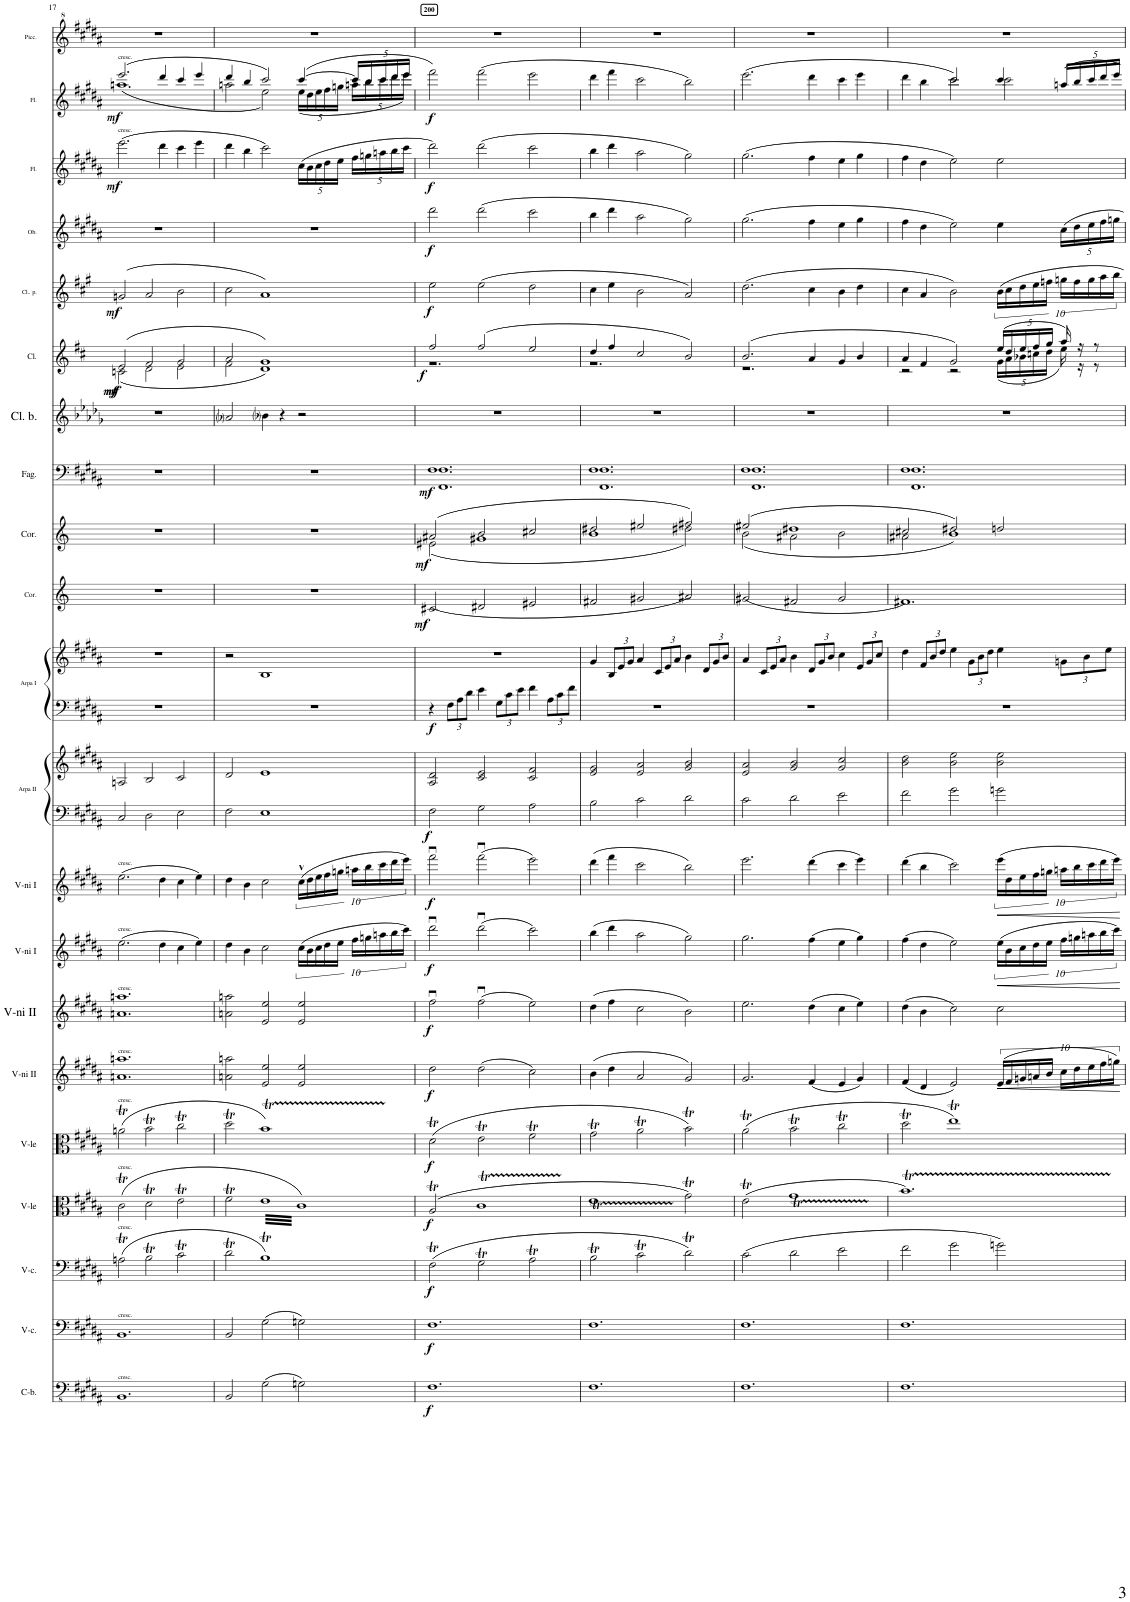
**kern	**dynam	**kern	**dynam	**kern	**dynam	**kern	**dynam	**kern	**dynam	**kern	**dynam	**kern	**dynam	**kern	**dynam	**kern	**dynam	**kern	**kern	**dynam	**kern	**kern	**dynam	**kern	**dynam	**kern	**dynam	**kern	**dynam	**kern	**kern	**dynam	**kern	**dynam	**kern	**dynam	**kern	**dynam	**kern	**dynam
*part20	*part20	*part19	*part19	*part18	*part18	*part17	*part17	*part16	*part16	*part15	*part15	*part14	*part14	*part13	*part13	*part12	*part12	*part11	*part11	*part11	*part10	*part10	*part10	*part9	*part9	*part8	*part8	*part7	*part7	*part6	*part5	*part5	*part4	*part4	*part3	*part3	*part2	*part2	*part1	*part1
*staff22	*staff22	*staff21	*staff21	*staff20	*staff20	*staff19	*staff19	*staff18	*staff18	*staff17	*staff17	*staff16	*staff16	*staff15	*staff15	*staff14	*staff14	*staff13	*staff12	*staff12/13	*staff11	*staff10	*staff10/11	*staff9	*staff9	*staff8	*staff8	*staff7	*staff7	*staff6	*staff5	*staff5	*staff4	*staff4	*staff3	*staff3	*staff2	*staff2	*staff1	*staff1
*I"Contrabassi	*	*I"Violoncello	*	*I"Violoncello	*	*I"Viole	*	*I"Viole	*	*I"Violini II	*	*I"Violini II	*	*I"Violini I	*	*I"Violini I	*	*I"Arpa II	*	*	*I"Arpa I	*	*	*I"Corni	*	*I"Corni	*	*I"3 Fagotti	*	*I"Clarinetto basso	*I"A Clarinet	*	*I"D Clarinet	*	*I"Oboe	*	*I"Flute	*	*I"Flute	*
*I'C-b.	*	*I'V-c.	*	*I'V-c.	*	*I'V-le	*	*I'V-le	*	*I'V-ni II	*	*I'V-ni II	*	*I'V-ni I	*	*I'V-ni I	*	*I'Arpa II	*	*	*I'Arpa I	*	*	*I'Cor.	*	*I'Cor.	*	*I'Fag.	*	*I'Cl. b.	*I'Cl.	*	*	*	*I'Ob.	*	*I'Fl.	*	*I'Fl.	*
!!LO:PB:g=z
*clefFv4	*	*clefF4	*	*clefF4	*	*clefC3	*	*clefC3	*	*clefG2	*	*clefG2	*	*clefG2	*	*clefG2	*	*clefF4	*clefG2	*	*clefF4	*clefG2	*	*clefG2	*	*clefG2	*	*clefF4	*	*clefG2	*clefG2	*	*clefG2	*	*clefG2	*	*clefG2	*	*clefG2	*
*Trd7c12	*	*	*	*	*	*	*	*	*	*	*	*	*	*	*	*	*	*	*	*	*	*	*	*Trd4c7	*	*Trd4c7	*	*	*	*Trd8c14	*Trd2c3	*	*Trd-1c-2	*	*	*	*	*	*	*
*k[f#c#g#d#a#]	*	*k[f#c#g#d#a#]	*	*k[f#c#g#d#a#]	*	*k[f#c#g#d#a#]	*	*k[f#c#g#d#a#]	*	*k[f#c#g#d#a#]	*	*k[f#c#g#d#a#]	*	*k[f#c#g#d#a#]	*	*k[f#c#g#d#a#]	*	*k[f#c#g#d#a#]	*k[f#c#g#d#a#]	*	*k[f#c#g#d#a#]	*k[f#c#g#d#a#]	*	*k[]	*	*k[]	*	*k[f#c#g#d#a#]	*	*k[b-e-a-d-g-]	*k[f#c#]	*	*k[f#c#g#]	*	*k[f#c#g#d#a#]	*	*k[f#c#g#d#a#]	*	*k[f#c#g#d#a#]	*
*M3/2	*	*M3/2	*	*M3/2	*	*M3/2	*	*M3/2	*	*M3/2	*	*M3/2	*	*M3/2	*	*M3/2	*	*M3/2	*M3/2	*	*M3/2	*M3/2	*	*M3/2	*	*M3/2	*	*M3/2	*	*M3/2	*M3/2	*	*M3/2	*	*M3/2	*	*M3/2	*	*M3/2	*
=17	=17	=17	=17	=17	=17	=17	=17	=17	=17	=17	=17	=17	=17	=17	=17	=17	=17	=17	=17	=17	=17	=17	=17	=17	=17	=17	=17	=17	=17	=17	=17	=17	=17	=17	=17	=17	=17	=17	=17	=17
*	*	*	*	*	*	*	*	*	*	*	*	*	*	*	*	*	*	*	*	*	*	*	*	*	*	*	*	*	*	*	*^	*	*	*	*	*	*	*	*^	*
!	!	!	!	!	!	!	!	!	!	!	!	!	!	!	!	!	!	!	!	!	!	!	!	!	!	!	!	!	!	!	!	!	!	!	!	!	!	!	!	!LO:TX:a:t=cresc.	!	!
!	!	!	!	!	!	!	!	!	!	!	!	!	!	!	!	!	!	!	!	!	!	!	!	!	!	!	!	!	!	!	!	!	!	!	!	!	!	!LO:TX:a:t=cresc.	!	!	!	!
!	!	!	!	!	!	!	!	!	!	!	!	!	!	!	!	!LO:TX:a:t=cresc.	!	!	!	!	!	!	!	!	!	!	!	!	!	!	!	!	!	!	!	!	!	!	!	!	!	!
!	!	!	!	!	!	!	!	!	!	!	!	!	!	!LO:TX:a:t=cresc.	!	!	!	!	!	!	!	!	!	!	!	!	!	!	!	!	!	!	!	!	!	!	!	!	!	!	!	!
!	!	!	!	!	!	!	!	!	!	!	!	!LO:TX:a:t=cresc.	!	!	!	!	!	!	!	!	!	!	!	!	!	!	!	!	!	!	!	!	!	!	!	!	!	!	!	!	!	!
!	!	!	!	!	!	!	!	!	!	!LO:TX:a:t=cresc.	!	!	!	!	!	!	!	!	!	!	!	!	!	!	!	!	!	!	!	!	!	!	!	!	!	!	!	!	!	!	!	!
!	!	!	!	!	!	!	!	!LO:TX:a:t=cresc.	!	!	!	!	!	!	!	!	!	!	!	!	!	!	!	!	!	!	!	!	!	!	!	!	!	!	!	!	!	!	!	!	!	!
!	!	!	!	!	!	!LO:TX:a:t=cresc.	!	!	!	!	!	!	!	!	!	!	!	!	!	!	!	!	!	!	!	!	!	!	!	!	!	!	!	!	!	!	!	!	!	!	!	!
!	!	!	!	!LO:TX:a:t=cresc.	!	!	!	!	!	!	!	!	!	!	!	!	!	!	!	!	!	!	!	!	!	!	!	!	!	!	!	!	!	!	!	!	!	!	!	!	!	!
!	!	!LO:TX:a:t=cresc.	!	!	!	!	!	!	!	!	!	!	!	!	!	!	!	!	!	!	!	!	!	!	!	!	!	!	!	!	!	!	!	!	!	!	!	!	!	!	!	!
!LO:TX:a:t=cresc.	!	!	!	!	!	!	!	!	!	!	!	!	!	!	!	!	!	!	!	!	!	!	!	!	!	!	!	!	!	!	!	!	!	!	!	!	!	!	!	!	!	!
!	!	!	!	!	!	!	!	!	!	!	!	!	!	!	!	!	!	!	!	!	!	!	!	!	!	!	!	!	!	!	!	!	!LO:DY:b	!	!	!	!	!	!	!	!	!
!	!	!	!	!	!	!	!	!	!	!	!	!	!	!	!	!	!	!	!	!	!	!	!	!	!	!	!	!	!	!	!	!	!LO:DY:n=1:b	!	!LO:DY:b	!	!	!	!LO:DY:b	!	!	!LO:DY:b
1.BBB	.	1.BB	.	(2AnT\	.	(2c#T\	.	(2anT\	.	1.an 1.aan	.	1.an 1.aan	.	(2.ee\	.	(2.ee\	.	2C#/	2An/	.	1.r	1.r	.	1.r	.	1.r	.	1.r	.	1.r	(2e/	(2cn\	mf mf	(2gn/	mf	1.r	.	(2.eee\	mf	(2.eee/	(1.aan	mf
.	.	.	.	2BT\	.	2d#t\	.	2bT\	.	.	.	.	.	.	.	.	.	2D#\	2B/	.	.	.	.	.	.	.	.	.	.	.	2f#/	2d\	.	2a/	.	.	.	.	.	.	.	.
.	.	.	.	.	.	.	.	.	.	.	.	.	.	4dd#\	.	4dd#\	.	.	.	.	.	.	.	.	.	.	.	.	.	.	.	.	.	.	.	.	.	4ddd#\	.	4ddd#/	.	.
.	.	.	.	2c#T\	.	2eT\	.	2cc#T\	.	.	.	.	.	4cc#\	.	4cc#\	.	2E\	2c#/	.	.	.	.	.	.	.	.	.	.	.	2g/	2e\	.	2b\	.	.	.	4ccc#\	.	4ccc#/	.	.
.	.	.	.	.	.	.	.	.	.	.	.	.	.	4ee\)	.	4ee\)	.	.	.	.	.	.	.	.	.	.	.	.	.	.	.	.	.	.	.	.	.	4eee\	.	4eee/	.	.
=18	=18	=18	=18	=18	=18	=18	=18	=18	=18	=18	=18	=18	=18	=18	=18	=18	=18	=18	=18	=18	=18	=18	=18	=18	=18	=18	=18	=18	=18	=18	=18	=18	=18	=18	=18	=18	=18	=18	=18	=18	=18	=18
2BBB/	.	2BB/	.	2d#t\	.	2f#T\	.	2dd#t\	.	2an\ 2aan\	.	2an\ 2aan\	.	4dd#\	.	4dd#\	.	2F#\	2d#/	.	1.r	2r	.	1.r	.	1.r	.	1.r	.	2a-i/	2a/	2f#\	.	2cc#\	.	1.r	.	4ddd#\	.	4ddd#/	2aan\	.
.	.	.	.	.	.	.	.	.	.	.	.	.	.	4b\	.	4b\	.	.	.	.	.	.	.	.	.	.	.	.	.	.	.	.	.	.	.	.	.	4bb\	.	4bb/	.	.
*	*	*	*	*	*	*tremolo	*	*	*	*	*	*	*	*	*	*	*	*	*	*	*	*	*	*	*	*	*	*	*	*	*	*	*	*	*	*	*	*	*	*	*	*
(2GG#\	.	(2G#\	.	1BT)	.	64eLLLL	.	1bT)	.	2e/ 2ee/	.	2e/ 2ee/	.	2cc#\	.	2cc#\	.	1E	1e	.	.	1B	.	.	.	.	.	.	.	4b-i\	1g)	1d)	.	1a)	.	.	.	2ccc#\)	.	2ccc#/)	2ee\)	.
.	.	.	.	.	.	64c#)	.	.	.	.	.	.	.	.	.	.	.	.	.	.	.	.	.	.	.	.	.	.	.	.	.	.	.	.	.	.	.	.	.	.	.	.
.	.	.	.	.	.	64e	.	.	.	.	.	.	.	.	.	.	.	.	.	.	.	.	.	.	.	.	.	.	.	.	.	.	.	.	.	.	.	.	.	.	.	.
.	.	.	.	.	.	64c#)	.	.	.	.	.	.	.	.	.	.	.	.	.	.	.	.	.	.	.	.	.	.	.	.	.	.	.	.	.	.	.	.	.	.	.	.
.	.	.	.	.	.	64e	.	.	.	.	.	.	.	.	.	.	.	.	.	.	.	.	.	.	.	.	.	.	.	.	.	.	.	.	.	.	.	.	.	.	.	.
.	.	.	.	.	.	64c#)	.	.	.	.	.	.	.	.	.	.	.	.	.	.	.	.	.	.	.	.	.	.	.	.	.	.	.	.	.	.	.	.	.	.	.	.
.	.	.	.	.	.	64e	.	.	.	.	.	.	.	.	.	.	.	.	.	.	.	.	.	.	.	.	.	.	.	.	.	.	.	.	.	.	.	.	.	.	.	.
.	.	.	.	.	.	64c#)	.	.	.	.	.	.	.	.	.	.	.	.	.	.	.	.	.	.	.	.	.	.	.	.	.	.	.	.	.	.	.	.	.	.	.	.
.	.	.	.	.	.	64e	.	.	.	.	.	.	.	.	.	.	.	.	.	.	.	.	.	.	.	.	.	.	.	.	.	.	.	.	.	.	.	.	.	.	.	.
.	.	.	.	.	.	64c#)	.	.	.	.	.	.	.	.	.	.	.	.	.	.	.	.	.	.	.	.	.	.	.	.	.	.	.	.	.	.	.	.	.	.	.	.
.	.	.	.	.	.	64e	.	.	.	.	.	.	.	.	.	.	.	.	.	.	.	.	.	.	.	.	.	.	.	.	.	.	.	.	.	.	.	.	.	.	.	.
.	.	.	.	.	.	64c#)	.	.	.	.	.	.	.	.	.	.	.	.	.	.	.	.	.	.	.	.	.	.	.	.	.	.	.	.	.	.	.	.	.	.	.	.
.	.	.	.	.	.	64e	.	.	.	.	.	.	.	.	.	.	.	.	.	.	.	.	.	.	.	.	.	.	.	.	.	.	.	.	.	.	.	.	.	.	.	.
.	.	.	.	.	.	64c#)	.	.	.	.	.	.	.	.	.	.	.	.	.	.	.	.	.	.	.	.	.	.	.	.	.	.	.	.	.	.	.	.	.	.	.	.
.	.	.	.	.	.	64e	.	.	.	.	.	.	.	.	.	.	.	.	.	.	.	.	.	.	.	.	.	.	.	.	.	.	.	.	.	.	.	.	.	.	.	.
.	.	.	.	.	.	64c#)	.	.	.	.	.	.	.	.	.	.	.	.	.	.	.	.	.	.	.	.	.	.	.	.	.	.	.	.	.	.	.	.	.	.	.	.
.	.	.	.	.	.	64e	.	.	.	.	.	.	.	.	.	.	.	.	.	.	.	.	.	.	.	.	.	.	.	4r	.	.	.	.	.	.	.	.	.	.	.	.
.	.	.	.	.	.	64c#)	.	.	.	.	.	.	.	.	.	.	.	.	.	.	.	.	.	.	.	.	.	.	.	.	.	.	.	.	.	.	.	.	.	.	.	.
.	.	.	.	.	.	64e	.	.	.	.	.	.	.	.	.	.	.	.	.	.	.	.	.	.	.	.	.	.	.	.	.	.	.	.	.	.	.	.	.	.	.	.
.	.	.	.	.	.	64c#)	.	.	.	.	.	.	.	.	.	.	.	.	.	.	.	.	.	.	.	.	.	.	.	.	.	.	.	.	.	.	.	.	.	.	.	.
.	.	.	.	.	.	64e	.	.	.	.	.	.	.	.	.	.	.	.	.	.	.	.	.	.	.	.	.	.	.	.	.	.	.	.	.	.	.	.	.	.	.	.
.	.	.	.	.	.	64c#)	.	.	.	.	.	.	.	.	.	.	.	.	.	.	.	.	.	.	.	.	.	.	.	.	.	.	.	.	.	.	.	.	.	.	.	.
.	.	.	.	.	.	64e	.	.	.	.	.	.	.	.	.	.	.	.	.	.	.	.	.	.	.	.	.	.	.	.	.	.	.	.	.	.	.	.	.	.	.	.
.	.	.	.	.	.	64c#)	.	.	.	.	.	.	.	.	.	.	.	.	.	.	.	.	.	.	.	.	.	.	.	.	.	.	.	.	.	.	.	.	.	.	.	.
.	.	.	.	.	.	64e	.	.	.	.	.	.	.	.	.	.	.	.	.	.	.	.	.	.	.	.	.	.	.	.	.	.	.	.	.	.	.	.	.	.	.	.
.	.	.	.	.	.	64c#)	.	.	.	.	.	.	.	.	.	.	.	.	.	.	.	.	.	.	.	.	.	.	.	.	.	.	.	.	.	.	.	.	.	.	.	.
.	.	.	.	.	.	64e	.	.	.	.	.	.	.	.	.	.	.	.	.	.	.	.	.	.	.	.	.	.	.	.	.	.	.	.	.	.	.	.	.	.	.	.
.	.	.	.	.	.	64c#)	.	.	.	.	.	.	.	.	.	.	.	.	.	.	.	.	.	.	.	.	.	.	.	.	.	.	.	.	.	.	.	.	.	.	.	.
.	.	.	.	.	.	64e	.	.	.	.	.	.	.	.	.	.	.	.	.	.	.	.	.	.	.	.	.	.	.	.	.	.	.	.	.	.	.	.	.	.	.	.
.	.	.	.	.	.	64c#)	.	.	.	.	.	.	.	.	.	.	.	.	.	.	.	.	.	.	.	.	.	.	.	.	.	.	.	.	.	.	.	.	.	.	.	.
.	.	.	.	.	.	64e	.	.	.	.	.	.	.	.	.	.	.	.	.	.	.	.	.	.	.	.	.	.	.	.	.	.	.	.	.	.	.	.	.	.	.	.
.	.	.	.	.	.	64c#)	.	.	.	.	.	.	.	.	.	.	.	.	.	.	.	.	.	.	.	.	.	.	.	.	.	.	.	.	.	.	.	.	.	.	.	.
*	*	*	*	*	*	*	*	*	*	*	*	*	*	*	*	*	*	*	*	*	*	*	*	*	*	*	*	*	*	*	*	*	*	*	*	*	*	*Xbrackettup	*	*	*Xbrackettup	*
2GGn\)	.	2Gn\)	.	.	.	64e	.	.	.	2e/ 2ee/	.	2e/ 2ee/	.	(20cc#\LL	.	(20cc#^^\LL	.	.	.	.	.	.	.	.	.	.	.	.	.	2r	.	.	.	.	.	.	.	(20cc#\LL	.	([4ccc#/	(20ee\LL	.
.	.	.	.	.	.	64c#)	.	.	.	.	.	.	.	.	.	.	.	.	.	.	.	.	.	.	.	.	.	.	.	.	.	.	.	.	.	.	.	.	.	.	.	.
.	.	.	.	.	.	64e	.	.	.	.	.	.	.	.	.	.	.	.	.	.	.	.	.	.	.	.	.	.	.	.	.	.	.	.	.	.	.	.	.	.	.	.
.	.	.	.	.	.	64c#)	.	.	.	.	.	.	.	.	.	.	.	.	.	.	.	.	.	.	.	.	.	.	.	.	.	.	.	.	.	.	.	.	.	.	.	.
.	.	.	.	.	.	.	.	.	.	.	.	.	.	20b\	.	20dd#\	.	.	.	.	.	.	.	.	.	.	.	.	.	.	.	.	.	.	.	.	.	20b\	.	.	20dd#\	.
.	.	.	.	.	.	64e	.	.	.	.	.	.	.	.	.	.	.	.	.	.	.	.	.	.	.	.	.	.	.	.	.	.	.	.	.	.	.	.	.	.	.	.
.	.	.	.	.	.	64c#)	.	.	.	.	.	.	.	.	.	.	.	.	.	.	.	.	.	.	.	.	.	.	.	.	.	.	.	.	.	.	.	.	.	.	.	.
.	.	.	.	.	.	64e	.	.	.	.	.	.	.	.	.	.	.	.	.	.	.	.	.	.	.	.	.	.	.	.	.	.	.	.	.	.	.	.	.	.	.	.
.	.	.	.	.	.	.	.	.	.	.	.	.	.	20cc#\	.	20ee\	.	.	.	.	.	.	.	.	.	.	.	.	.	.	.	.	.	.	.	.	.	20cc#\	.	.	20ee\	.
.	.	.	.	.	.	64c#)	.	.	.	.	.	.	.	.	.	.	.	.	.	.	.	.	.	.	.	.	.	.	.	.	.	.	.	.	.	.	.	.	.	.	.	.
.	.	.	.	.	.	64e	.	.	.	.	.	.	.	.	.	.	.	.	.	.	.	.	.	.	.	.	.	.	.	.	.	.	.	.	.	.	.	.	.	.	.	.
.	.	.	.	.	.	64c#)	.	.	.	.	.	.	.	.	.	.	.	.	.	.	.	.	.	.	.	.	.	.	.	.	.	.	.	.	.	.	.	.	.	.	.	.
.	.	.	.	.	.	.	.	.	.	.	.	.	.	20dd#\	.	20ff#\	.	.	.	.	.	.	.	.	.	.	.	.	.	.	.	.	.	.	.	.	.	20dd#\	.	.	20ff#\	.
.	.	.	.	.	.	64e	.	.	.	.	.	.	.	.	.	.	.	.	.	.	.	.	.	.	.	.	.	.	.	.	.	.	.	.	.	.	.	.	.	.	.	.
.	.	.	.	.	.	64c#)	.	.	.	.	.	.	.	.	.	.	.	.	.	.	.	.	.	.	.	.	.	.	.	.	.	.	.	.	.	.	.	.	.	.	.	.
.	.	.	.	.	.	64e	.	.	.	.	.	.	.	.	.	.	.	.	.	.	.	.	.	.	.	.	.	.	.	.	.	.	.	.	.	.	.	.	.	.	.	.
.	.	.	.	.	.	.	.	.	.	.	.	.	.	20ee\JJ	.	20ggn\JJ	.	.	.	.	.	.	.	.	.	.	.	.	.	.	.	.	.	.	.	.	.	20ee\JJ	.	.	20ggn\JJ	.
.	.	.	.	.	.	64c#)	.	.	.	.	.	.	.	.	.	.	.	.	.	.	.	.	.	.	.	.	.	.	.	.	.	.	.	.	.	.	.	.	.	.	.	.
.	.	.	.	.	.	64e	.	.	.	.	.	.	.	.	.	.	.	.	.	.	.	.	.	.	.	.	.	.	.	.	.	.	.	.	.	.	.	.	.	.	.	.
.	.	.	.	.	.	64c#)	.	.	.	.	.	.	.	.	.	.	.	.	.	.	.	.	.	.	.	.	.	.	.	.	.	.	.	.	.	.	.	.	.	.	.	.
.	.	.	.	.	.	64e	.	.	.	.	.	.	.	20ff#\LL	.	20aan\LL	.	.	.	.	.	.	.	.	.	.	.	.	.	.	.	.	.	.	.	.	.	20ff#\LL	.	20ccc#/LL]	20aan\LL	.
.	.	.	.	.	.	64c#)	.	.	.	.	.	.	.	.	.	.	.	.	.	.	.	.	.	.	.	.	.	.	.	.	.	.	.	.	.	.	.	.	.	.	.	.
.	.	.	.	.	.	64e	.	.	.	.	.	.	.	.	.	.	.	.	.	.	.	.	.	.	.	.	.	.	.	.	.	.	.	.	.	.	.	.	.	.	.	.
.	.	.	.	.	.	64c#)	.	.	.	.	.	.	.	.	.	.	.	.	.	.	.	.	.	.	.	.	.	.	.	.	.	.	.	.	.	.	.	.	.	.	.	.
.	.	.	.	.	.	.	.	.	.	.	.	.	.	20ggn\	.	20bb\	.	.	.	.	.	.	.	.	.	.	.	.	.	.	.	.	.	.	.	.	.	20ggn\	.	20bb/	20bb\	.
.	.	.	.	.	.	64e	.	.	.	.	.	.	.	.	.	.	.	.	.	.	.	.	.	.	.	.	.	.	.	.	.	.	.	.	.	.	.	.	.	.	.	.
.	.	.	.	.	.	64c#)	.	.	.	.	.	.	.	.	.	.	.	.	.	.	.	.	.	.	.	.	.	.	.	.	.	.	.	.	.	.	.	.	.	.	.	.
.	.	.	.	.	.	64e	.	.	.	.	.	.	.	.	.	.	.	.	.	.	.	.	.	.	.	.	.	.	.	.	.	.	.	.	.	.	.	.	.	.	.	.
.	.	.	.	.	.	.	.	.	.	.	.	.	.	20aan\	.	20ccc#\	.	.	.	.	.	.	.	.	.	.	.	.	.	.	.	.	.	.	.	.	.	20aan\	.	20ccc#/	20ccc#\	.
.	.	.	.	.	.	64c#)	.	.	.	.	.	.	.	.	.	.	.	.	.	.	.	.	.	.	.	.	.	.	.	.	.	.	.	.	.	.	.	.	.	.	.	.
.	.	.	.	.	.	64e	.	.	.	.	.	.	.	.	.	.	.	.	.	.	.	.	.	.	.	.	.	.	.	.	.	.	.	.	.	.	.	.	.	.	.	.
.	.	.	.	.	.	64c#)	.	.	.	.	.	.	.	.	.	.	.	.	.	.	.	.	.	.	.	.	.	.	.	.	.	.	.	.	.	.	.	.	.	.	.	.
.	.	.	.	.	.	.	.	.	.	.	.	.	.	20bb\	.	20ddd#\	.	.	.	.	.	.	.	.	.	.	.	.	.	.	.	.	.	.	.	.	.	20bb\	.	20ddd#/	20ddd#\	.
.	.	.	.	.	.	64e	.	.	.	.	.	.	.	.	.	.	.	.	.	.	.	.	.	.	.	.	.	.	.	.	.	.	.	.	.	.	.	.	.	.	.	.
.	.	.	.	.	.	64c#)	.	.	.	.	.	.	.	.	.	.	.	.	.	.	.	.	.	.	.	.	.	.	.	.	.	.	.	.	.	.	.	.	.	.	.	.
.	.	.	.	.	.	64e	.	.	.	.	.	.	.	.	.	.	.	.	.	.	.	.	.	.	.	.	.	.	.	.	.	.	.	.	.	.	.	.	.	.	.	.
.	.	.	.	.	.	.	.	.	.	.	.	.	.	20ccc#\JJ)	.	20eee\JJ)	.	.	.	.	.	.	.	.	.	.	.	.	.	.	.	.	.	.	.	.	.	20ccc#\JJ	.	20eee/JJ	20eee\JJ)	.
.	.	.	.	.	.	64c#)	.	.	.	.	.	.	.	.	.	.	.	.	.	.	.	.	.	.	.	.	.	.	.	.	.	.	.	.	.	.	.	.	.	.	.	.
.	.	.	.	.	.	64e	.	.	.	.	.	.	.	.	.	.	.	.	.	.	.	.	.	.	.	.	.	.	.	.	.	.	.	.	.	.	.	.	.	.	.	.
.	.	.	.	.	.	64c#)JJJJ	.	.	.	.	.	.	.	.	.	.	.	.	.	.	.	.	.	.	.	.	.	.	.	.	.	.	.	.	.	.	.	.	.	.	.	.
*	*	*	*	*	*	*Xtremolo	*	*	*	*	*	*	*	*	*	*	*	*	*	*	*	*	*	*	*	*	*	*	*	*	*	*	*	*	*	*	*	*	*	*	*	*
=19	=19	=19	=19	=19	=19	=19	=19	=19	=19	=19	=19	=19	=19	=19	=19	=19	=19	=19	=19	=19	=19	=19	=19	=19	=19	=19	=19	=19	=19	=19	=19	=19	=19	=19	=19	=19	=19	=19	=19	=19	=19	=19
*	*	*	*	*	*	*	*	*	*	*	*	*	*	*	*	*	*	*	*	*	*	*	*	*	*	*^	*	*^	*	*	*	*	*	*	*	*	*	*	*	*	*	*
!	!LO:DY:b	!	!LO:DY:b	!	!LO:DY:b	!	!LO:DY:b	!	!LO:DY:b	!	!LO:DY:b	!	!LO:DY:b	!	!LO:DY:b	!	!LO:DY:b	!	!	!LO:DY:b=2	!	!	!LO:DY:b=2	!	!LO:DY:b	!	!	!LO:DY:b	!	!	!LO:DY:b	!	!	!	!LO:DY:b	!	!LO:DY:b	!	!LO:DY:b	!	!LO:DY:b	!	!	!LO:DY:b
*	*	*	*	*	*	*	*	*	*	*	*	*	*	*	*	*	*	*	*	*	*	*	*	*	*	*	*	*	*	*	*	*	*	*	*	*	*	*	*	*	*	*v	*v	*
1.FF#	f	1.F#	f	(2F#T\	f	(2A#t/	f	(2d#t\	f	2dd#\	f	2ff#u\	f	2ddd#u\	f	2fff#u\	f	2F#\	2A#/ 2d#/	f	4r	1.r	f	(2c#X/	mf	(2a#X/	(2e#X\	mf	1.FF# 1.F#	1.F#	mf	1.r	2ff#/	1.r	f	2ee\	f	2ddd#\	f	2ddd#\)	f	2fff#\)	f
.	.	.	.	.	.	.	.	.	.	.	.	.	.	.	.	.	.	.	.	.	.	.	.	.	.	.	.	.	.	.	.	.	.	.	.	.	.	.	.	.	.	.	.
.	.	.	.	.	.	.	.	.	.	.	.	.	.	.	.	.	.	.	.	.	.	.	.	.	.	.	.	.	.	.	.	.	.	.	.	.	.	.	.	.	.	.	.
.	.	.	.	.	.	.	.	.	.	.	.	.	.	.	.	.	.	.	.	.	.	.	.	.	.	.	.	.	.	.	.	.	.	.	.	.	.	.	.	.	.	.	.
.	.	.	.	.	.	.	.	.	.	.	.	.	.	.	.	.	.	.	.	.	.	.	.	.	.	.	.	.	.	.	.	.	.	.	.	.	.	.	.	.	.	.	.
.	.	.	.	.	.	.	.	.	.	.	.	.	.	.	.	.	.	.	.	.	.	.	.	.	.	.	.	.	.	.	.	.	.	.	.	.	.	.	.	.	.	.	.
.	.	.	.	.	.	.	.	.	.	.	.	.	.	.	.	.	.	.	.	.	.	.	.	.	.	.	.	.	.	.	.	.	.	.	.	.	.	.	.	.	.	.	.
.	.	.	.	.	.	.	.	.	.	.	.	.	.	.	.	.	.	.	.	.	.	.	.	.	.	.	.	.	.	.	.	.	.	.	.	.	.	.	.	.	.	.	.
.	.	.	.	.	.	.	.	.	.	.	.	.	.	.	.	.	.	.	.	.	.	.	.	.	.	.	.	.	.	.	.	.	.	.	.	.	.	.	.	.	.	.	.
.	.	.	.	.	.	.	.	.	.	.	.	.	.	.	.	.	.	.	.	.	.	.	.	.	.	.	.	.	.	.	.	.	.	.	.	.	.	.	.	.	.	.	.
.	.	.	.	.	.	.	.	.	.	.	.	.	.	.	.	.	.	.	.	.	.	.	.	.	.	.	.	.	.	.	.	.	.	.	.	.	.	.	.	.	.	.	.
.	.	.	.	.	.	.	.	.	.	.	.	.	.	.	.	.	.	.	.	.	.	.	.	.	.	.	.	.	.	.	.	.	.	.	.	.	.	.	.	.	.	.	.
.	.	.	.	.	.	.	.	.	.	.	.	.	.	.	.	.	.	.	.	.	.	.	.	.	.	.	.	.	.	.	.	.	.	.	.	.	.	.	.	.	.	.	.
.	.	.	.	.	.	.	.	.	.	.	.	.	.	.	.	.	.	.	.	.	.	.	.	.	.	.	.	.	.	.	.	.	.	.	.	.	.	.	.	.	.	.	.
.	.	.	.	.	.	.	.	.	.	.	.	.	.	.	.	.	.	.	.	.	.	.	.	.	.	.	.	.	.	.	.	.	.	.	.	.	.	.	.	.	.	.	.
.	.	.	.	.	.	.	.	.	.	.	.	.	.	.	.	.	.	.	.	.	.	.	.	.	.	.	.	.	.	.	.	.	.	.	.	.	.	.	.	.	.	.	.
*	*	*	*	*	*	*	*	*	*	*	*	*	*	*	*	*	*	*	*	*	*Xbrackettup	*	*	*	*	*	*	*	*	*	*	*	*	*	*	*	*	*	*	*	*	*	*
.	.	.	.	.	.	.	.	.	.	.	.	.	.	.	.	.	.	.	.	.	12F#\L	.	.	.	.	.	.	.	.	.	.	.	.	.	.	.	.	.	.	.	.	.	.
.	.	.	.	.	.	.	.	.	.	.	.	.	.	.	.	.	.	.	.	.	.	.	.	.	.	.	.	.	.	.	.	.	.	.	.	.	.	.	.	.	.	.	.
.	.	.	.	.	.	.	.	.	.	.	.	.	.	.	.	.	.	.	.	.	.	.	.	.	.	.	.	.	.	.	.	.	.	.	.	.	.	.	.	.	.	.	.
.	.	.	.	.	.	.	.	.	.	.	.	.	.	.	.	.	.	.	.	.	.	.	.	.	.	.	.	.	.	.	.	.	.	.	.	.	.	.	.	.	.	.	.
.	.	.	.	.	.	.	.	.	.	.	.	.	.	.	.	.	.	.	.	.	.	.	.	.	.	.	.	.	.	.	.	.	.	.	.	.	.	.	.	.	.	.	.
.	.	.	.	.	.	.	.	.	.	.	.	.	.	.	.	.	.	.	.	.	.	.	.	.	.	.	.	.	.	.	.	.	.	.	.	.	.	.	.	.	.	.	.
.	.	.	.	.	.	.	.	.	.	.	.	.	.	.	.	.	.	.	.	.	12A#\	.	.	.	.	.	.	.	.	.	.	.	.	.	.	.	.	.	.	.	.	.	.
.	.	.	.	.	.	.	.	.	.	.	.	.	.	.	.	.	.	.	.	.	.	.	.	.	.	.	.	.	.	.	.	.	.	.	.	.	.	.	.	.	.	.	.
.	.	.	.	.	.	.	.	.	.	.	.	.	.	.	.	.	.	.	.	.	.	.	.	.	.	.	.	.	.	.	.	.	.	.	.	.	.	.	.	.	.	.	.
.	.	.	.	.	.	.	.	.	.	.	.	.	.	.	.	.	.	.	.	.	.	.	.	.	.	.	.	.	.	.	.	.	.	.	.	.	.	.	.	.	.	.	.
.	.	.	.	.	.	.	.	.	.	.	.	.	.	.	.	.	.	.	.	.	.	.	.	.	.	.	.	.	.	.	.	.	.	.	.	.	.	.	.	.	.	.	.
.	.	.	.	.	.	.	.	.	.	.	.	.	.	.	.	.	.	.	.	.	.	.	.	.	.	.	.	.	.	.	.	.	.	.	.	.	.	.	.	.	.	.	.
.	.	.	.	.	.	.	.	.	.	.	.	.	.	.	.	.	.	.	.	.	12d#\J	.	.	.	.	.	.	.	.	.	.	.	.	.	.	.	.	.	.	.	.	.	.
.	.	.	.	.	.	.	.	.	.	.	.	.	.	.	.	.	.	.	.	.	.	.	.	.	.	.	.	.	.	.	.	.	.	.	.	.	.	.	.	.	.	.	.
.	.	.	.	.	.	.	.	.	.	.	.	.	.	.	.	.	.	.	.	.	.	.	.	.	.	.	.	.	.	.	.	.	.	.	.	.	.	.	.	.	.	.	.
.	.	.	.	.	.	.	.	.	.	.	.	.	.	.	.	.	.	.	.	.	.	.	.	.	.	.	.	.	.	.	.	.	.	.	.	.	.	.	.	.	.	.	.
.	.	.	.	.	.	.	.	.	.	.	.	.	.	.	.	.	.	.	.	.	.	.	.	.	.	.	.	.	.	.	.	.	.	.	.	.	.	.	.	.	.	.	.
.	.	.	.	.	.	.	.	.	.	.	.	.	.	.	.	.	.	.	.	.	.	.	.	.	.	.	.	.	.	.	.	.	.	.	.	.	.	.	.	.	.	.	.
.	.	.	.	2G#T\	.	1c#T	.	2eT\	.	(2dd#\	.	(2ff#u\	.	(2ddd#u\	.	(2fff#u\	.	2G#\	2c#/ 2e/	.	4e\	.	.	2d#X/	.	2b/	1g#X	.	.	.	.	.	(2ff#/	.	.	(2ee\	.	(2ddd#\	.	(2ddd#\	.	(2fff#\	.
.	.	.	.	.	.	.	.	.	.	.	.	.	.	.	.	.	.	.	.	.	12G#\L	.	.	.	.	.	.	.	.	.	.	.	.	.	.	.	.	.	.	.	.	.	.
.	.	.	.	.	.	.	.	.	.	.	.	.	.	.	.	.	.	.	.	.	12c#\	.	.	.	.	.	.	.	.	.	.	.	.	.	.	.	.	.	.	.	.	.	.
.	.	.	.	.	.	.	.	.	.	.	.	.	.	.	.	.	.	.	.	.	12e\J	.	.	.	.	.	.	.	.	.	.	.	.	.	.	.	.	.	.	.	.	.	.
.	.	.	.	2A#t\	.	.	.	2f#T\	.	2cc#\)	.	2ee\)	.	2ccc#\)	.	2eee\)	.	2A#\	2c#/ 2f#/	.	4f#\	.	.	2e#X/	.	2cc#X/	.	.	.	.	.	.	2ee/	.	.	2dd\	.	2ccc#\	.	2ccc#\	.	2eee\	.
.	.	.	.	.	.	.	.	.	.	.	.	.	.	.	.	.	.	.	.	.	12A#\L	.	.	.	.	.	.	.	.	.	.	.	.	.	.	.	.	.	.	.	.	.	.
.	.	.	.	.	.	.	.	.	.	.	.	.	.	.	.	.	.	.	.	.	12c#\	.	.	.	.	.	.	.	.	.	.	.	.	.	.	.	.	.	.	.	.	.	.
.	.	.	.	.	.	.	.	.	.	.	.	.	.	.	.	.	.	.	.	.	12f#\J	.	.	.	.	.	.	.	.	.	.	.	.	.	.	.	.	.	.	.	.	.	.
=20	=20	=20	=20	=20	=20	=20	=20	=20	=20	=20	=20	=20	=20	=20	=20	=20	=20	=20	=20	=20	=20	=20	=20	=20	=20	=20	=20	=20	=20	=20	=20	=20	=20	=20	=20	=20	=20	=20	=20	=20	=20	=20	=20
1.FF#	.	1.F#	.	2BT\	.	1eT	.	2g#T\	.	(4b\	.	(4dd#\	.	(4bb\	.	(4ddd#\	.	2B\	2e/ 2g#/	.	1.r	4g#/	.	2f#X/	.	2dd#X/	1b	.	1.FF# 1.F#	1.F#	.	1.r	4dd/	1.r	.	4cc#\	.	4bb\	.	4bb\	.	4ddd#\	.
*	*	*	*	*	*	*	*	*	*	*	*	*	*	*	*	*	*	*	*	*	*	*Xbrackettup	*	*	*	*	*	*	*	*	*	*	*	*	*	*	*	*	*	*	*	*	*
.	.	.	.	.	.	.	.	.	.	4dd#\	.	4ff#\	.	4ddd#\	.	4fff#\	.	.	.	.	.	12B/L	.	.	.	.	.	.	.	.	.	.	4ff#/	.	.	4ee\	.	4ddd#\	.	4ddd#\	.	4fff#\	.
.	.	.	.	.	.	.	.	.	.	.	.	.	.	.	.	.	.	.	.	.	.	12e/	.	.	.	.	.	.	.	.	.	.	.	.	.	.	.	.	.	.	.	.	.
.	.	.	.	.	.	.	.	.	.	.	.	.	.	.	.	.	.	.	.	.	.	12g#/J	.	.	.	.	.	.	.	.	.	.	.	.	.	.	.	.	.	.	.	.	.
.	.	.	.	2c#T\	.	.	.	2a#t\	.	2a#/	.	2cc#\	.	2aa#\	.	2ccc#\	.	2c#\	2e/ 2a#/	.	.	4a#/	.	2g#X/	.	2ee#X/	.	.	.	.	.	.	2cc#/	.	.	2b\	.	2aa#\	.	2aa#\	.	2ccc#\	.
.	.	.	.	.	.	.	.	.	.	.	.	.	.	.	.	.	.	.	.	.	.	12c#/L	.	.	.	.	.	.	.	.	.	.	.	.	.	.	.	.	.	.	.	.	.
.	.	.	.	.	.	.	.	.	.	.	.	.	.	.	.	.	.	.	.	.	.	12e/	.	.	.	.	.	.	.	.	.	.	.	.	.	.	.	.	.	.	.	.	.
.	.	.	.	.	.	.	.	.	.	.	.	.	.	.	.	.	.	.	.	.	.	12a#/J	.	.	.	.	.	.	.	.	.	.	.	.	.	.	.	.	.	.	.	.	.
.	.	.	.	2d#t\)	.	2g#T\)	.	2bT\)	.	2g#/)	.	2b\)	.	2gg#\)	.	2bb\)	.	2d#\	2g#/ 2b/	.	.	4b\	.	2a#X/)	.	2ff#X/)	2dd#X\)	.	.	.	.	.	2b/)	.	.	2a/)	.	2gg#\)	.	2gg#\)	.	2bb\)	.
.	.	.	.	.	.	.	.	.	.	.	.	.	.	.	.	.	.	.	.	.	.	12d#/L	.	.	.	.	.	.	.	.	.	.	.	.	.	.	.	.	.	.	.	.	.
.	.	.	.	.	.	.	.	.	.	.	.	.	.	.	.	.	.	.	.	.	.	12g#/	.	.	.	.	.	.	.	.	.	.	.	.	.	.	.	.	.	.	.	.	.
.	.	.	.	.	.	.	.	.	.	.	.	.	.	.	.	.	.	.	.	.	.	12b/J	.	.	.	.	.	.	.	.	.	.	.	.	.	.	.	.	.	.	.	.	.
=21	=21	=21	=21	=21	=21	=21	=21	=21	=21	=21	=21	=21	=21	=21	=21	=21	=21	=21	=21	=21	=21	=21	=21	=21	=21	=21	=21	=21	=21	=21	=21	=21	=21	=21	=21	=21	=21	=21	=21	=21	=21	=21	=21
1.FF#	.	1.F#	.	(2c#\	.	(2eT\	.	(2a#t\	.	2.g#/	.	2.ee\	.	2.gg#\	.	2.eee\	.	2c#\	2e/ 2a#/	.	1.r	4a#/	.	(2g#X/	.	(2ee#X/	(2b\	.	1.FF# 1.F#	1.F#	.	1.r	(2.b/	1.r	.	(2.dd\	.	(2.gg#\	.	(2.gg#\	.	(2.eee\	.
.	.	.	.	.	.	.	.	.	.	.	.	.	.	.	.	.	.	.	.	.	.	12c#/L	.	.	.	.	.	.	.	.	.	.	.	.	.	.	.	.	.	.	.	.	.
.	.	.	.	.	.	.	.	.	.	.	.	.	.	.	.	.	.	.	.	.	.	12e/	.	.	.	.	.	.	.	.	.	.	.	.	.	.	.	.	.	.	.	.	.
.	.	.	.	.	.	.	.	.	.	.	.	.	.	.	.	.	.	.	.	.	.	12a#/J	.	.	.	.	.	.	.	.	.	.	.	.	.	.	.	.	.	.	.	.	.
.	.	.	.	2d#\	.	1g#T	.	2bT\	.	.	.	.	.	.	.	.	.	2d#\	2g#/ 2b/	.	.	4b\	.	2f#X/	.	1dd#X	2a#X\	.	.	.	.	.	.	.	.	.	.	.	.	.	.	.	.
.	.	.	.	.	.	.	.	.	.	(4f#/	.	(4dd#\	.	(4ff#\	.	(4ddd#\	.	.	.	.	.	12d#/L	.	.	.	.	.	.	.	.	.	.	4a/	.	.	4cc#\	.	4ff#\	.	4ff#\	.	4ddd#\	.
.	.	.	.	.	.	.	.	.	.	.	.	.	.	.	.	.	.	.	.	.	.	12g#/	.	.	.	.	.	.	.	.	.	.	.	.	.	.	.	.	.	.	.	.	.
.	.	.	.	.	.	.	.	.	.	.	.	.	.	.	.	.	.	.	.	.	.	12b/J	.	.	.	.	.	.	.	.	.	.	.	.	.	.	.	.	.	.	.	.	.
.	.	.	.	2e\	.	.	.	2cc#T\	.	4e/	.	4cc#\	.	4ee\	.	4ccc#\	.	2e\	2g#/ 2cc#/	.	.	4cc#\	.	2g#/	.	.	2b\	.	.	.	.	.	4g/	.	.	4b\	.	4ee\	.	4ee\	.	4ccc#\	.
.	.	.	.	.	.	.	.	.	.	4g#/)	.	4ee\)	.	4gg#\)	.	4eee\)	.	.	.	.	.	12e/L	.	.	.	.	.	.	.	.	.	.	4b/	.	.	4dd\	.	4gg#\	.	4gg#\	.	4eee\	.
.	.	.	.	.	.	.	.	.	.	.	.	.	.	.	.	.	.	.	.	.	.	12g#/	.	.	.	.	.	.	.	.	.	.	.	.	.	.	.	.	.	.	.	.	.
.	.	.	.	.	.	.	.	.	.	.	.	.	.	.	.	.	.	.	.	.	.	12cc#/J	.	.	.	.	.	.	.	.	.	.	.	.	.	.	.	.	.	.	.	.	.
=22	=22	=22	=22	=22	=22	=22	=22	=22	=22	=22	=22	=22	=22	=22	=22	=22	=22	=22	=22	=22	=22	=22	=22	=22	=22	=22	=22	=22	=22	=22	=22	=22	=22	=22	=22	=22	=22	=22	=22	=22	=22	=22	=22
*	*	*	*	*	*	*	*	*	*	*	*	*	*	*	*	*	*	*	*	*	*	*	*	*	*	*	*	*	*	*	*	*	*	*	*	*	*	*	*	*	*	*^	*
1.FF#	.	1.F#	.	2f#\	.	1.bT)	.	2dd#t\	.	(4f#/	.	(4dd#\	.	(4ff#\	.	(4ddd#\	.	2f#\	2b\ 2dd#\	.	1.r	4dd#\	.	1.f#X)	.	2cc#X/	2a#X\	.	1.FF# 1.F#	1.F#	.	1.r	4a/	2r	.	4cc#\	.	4ff#\	.	4ff#\	.	4ddd#\	2ryy	.
.	.	.	.	.	.	.	.	.	.	4d#/	.	4b\	.	4dd#\	.	4bb\	.	.	.	.	.	12f#/L	.	.	.	.	.	.	.	.	.	.	4f#/	.	.	4a/	.	4dd#\	.	4dd#\	.	4bb\	.	.
.	.	.	.	.	.	.	.	.	.	.	.	.	.	.	.	.	.	.	.	.	.	12b/	.	.	.	.	.	.	.	.	.	.	.	.	.	.	.	.	.	.	.	.	.	.
.	.	.	.	.	.	.	.	.	.	.	.	.	.	.	.	.	.	.	.	.	.	12dd#/J	.	.	.	.	.	.	.	.	.	.	.	.	.	.	.	.	.	.	.	.	.	.
.	.	.	.	2g#\	.	.	.	1eeT)	.	2e/)	.	2cc#\)	.	2ee\)	.	2ccc#\)	.	2g#\	2b\ 2ee\	.	.	4ee\	.	.	.	2dd#X/)	1b)	.	.	.	.	.	2g/)	2r	.	2b\)	.	2ee\)	.	2ee\)	.	2ccc#/)	2ccc#\	.
.	.	.	.	.	.	.	.	.	.	.	.	.	.	.	.	.	.	.	.	.	.	12g#\L	.	.	.	.	.	.	.	.	.	.	.	.	.	.	.	.	.	.	.	.	.	.
.	.	.	.	.	.	.	.	.	.	.	.	.	.	.	.	.	.	.	.	.	.	12b\	.	.	.	.	.	.	.	.	.	.	.	.	.	.	.	.	.	.	.	.	.	.
.	.	.	.	.	.	.	.	.	.	.	.	.	.	.	.	.	.	.	.	.	.	12dd#\J	.	.	.	.	.	.	.	.	.	.	.	.	.	.	.	.	.	.	.	.	.	.
!	!	!	!	!	!	!	!	!	!	!	!LO:HP:b	!	!	!	!LO:HP:b	!	!LO:HP:b	!	!	!	!	!	!	!	!	!	!	!	!	!	!	!	!	!	!	!	!	!	!	!	!	!	!	!
*	*	*	*	*	*	*	*	*	*	*	*	*	*	*	*	*	*	*	*	*	*	*	*	*	*	*	*	*	*	*	*	*	*Xbrackettup	*	*	*	*	*	*	*	*	*	*	*
.	.	.	.	2gn\)	.	.	.	.	.	(20e/LL	<	2cc#\	.	(20ee\LL	<	(20eee\LL	<	2gn\	2b\ 2ee\	.	.	4ee\	.	.	.	2ddn/	.	.	.	.	.	.	(20ee/LL	(20g\LL	.	20b\LL	.	4ee\	.	2ee\	.	4ccc#/	2ccc#\	.
.	.	.	.	.	.	.	.	.	.	20f#/	.	.	.	20b\	.	20dd#\	.	.	.	.	.	.	.	.	.	.	.	.	.	.	.	.	20dd/	20a\	.	20cc#\	.	.	.	.	.	.	.	.
.	.	.	.	.	.	.	.	.	.	20gn/	.	.	.	20cc#\	.	20ee\	.	.	.	.	.	.	.	.	.	.	.	.	.	.	.	.	20ee/	20b-X\	.	20dd\	.	.	.	.	.	.	.	.
.	.	.	.	.	.	.	.	.	.	20an/	.	.	.	20dd#\	.	20ff#\	.	.	.	.	.	.	.	.	.	.	.	.	.	.	.	.	20ff#/	20ccn\	.	20ee\	.	.	.	.	.	.	.	.
.	.	.	.	.	.	.	.	.	.	20b/JJ	.	.	.	20ee\JJ	.	20ggn\JJ	.	.	.	.	.	.	.	.	.	.	.	.	.	.	.	.	20gg/JJ	20dd\JJ	.	20ffn\JJ	.	.	.	.	.	.	.	.
*	*	*	*	*	*	*	*	*	*	*	*	*	*	*	*	*	*	*	*	*	*	*	*	*	*	*	*	*	*	*	*	*	*	*	*	*	*	*Xbrackettup	*	*	*	*	*	*
.	.	.	.	.	.	.	.	.	.	20cc#\LL	.	.	.	20ff#\LL	.	20aan\LL	.	.	.	.	.	12gn\L	.	.	.	.	.	.	.	.	.	.	16aa/)	16ee\)	.	20ggn\LL	.	20cc#\LL	.	.	.	20aan/LL	.	.
.	.	.	.	.	.	.	.	.	.	20dd#\	.	.	.	20ggn\	.	20bb\	.	.	.	.	.	.	.	.	.	.	.	.	.	.	.	.	.	.	.	20ff\	.	20dd#\	.	.	.	20bb/	.	.
.	.	.	.	.	.	.	.	.	.	.	.	.	.	.	.	.	.	.	.	.	.	.	.	.	.	.	.	.	.	.	.	.	16r	16r	.	.	.	.	.	.	.	.	.	.
.	.	.	.	.	.	.	.	.	.	.	.	.	.	.	.	.	.	.	.	.	.	12b\	.	.	.	.	.	.	.	.	.	.	.	.	.	.	.	.	.	.	.	.	.	.
.	.	.	.	.	.	.	.	.	.	20ee\	.	.	.	20aan\	.	20ccc#\	.	.	.	.	.	.	.	.	.	.	.	.	.	.	.	.	.	.	.	20gg\	.	20ee\	.	.	.	20ccc#/	.	.
.	.	.	.	.	.	.	.	.	.	.	.	.	.	.	.	.	.	.	.	.	.	.	.	.	.	.	.	.	.	.	.	.	8r	8r	.	.	.	.	.	.	.	.	.	.
.	.	.	.	.	.	.	.	.	.	20ff#\	.	.	.	20bb\	.	20ddd#\	.	.	.	.	.	.	.	.	.	.	.	.	.	.	.	.	.	.	.	20aa\	.	20ff#\	.	.	.	20ddd#/	.	.
.	.	.	.	.	.	.	.	.	.	.	.	.	.	.	.	.	.	.	.	.	.	12ee\J	.	.	.	.	.	.	.	.	.	.	.	.	.	.	.	.	.	.	.	.	.	.
.	.	.	.	.	.	.	.	.	.	20ggn\JJ)	.	.	.	20ccc#\JJ)	.	20eee\JJ)	.	.	.	.	.	.	.	.	.	.	.	.	.	.	.	.	.	.	.	20bb\JJ	.	20ggn\JJ	.	.	.	20eee/JJ	.	.
*	*	*	*	*	*	*	*	*	*	*	*	*	*	*	*	*	*	*	*	*	*	*	*	*	*	*v	*v	*	*	*	*	*	*v	*v	*	*	*	*	*	*	*	*v	*v	*
*	*	*	*	*	*	*	*	*	*	*	*	*	*	*	*	*	*	*	*	*	*	*	*	*	*	*	*	*v	*v	*	*	*	*	*	*	*	*	*	*	*	*
.	.	.	.	.	.	.	.	.	.	.	[	.	.	.	[	.	[	.	.	.	.	.	.	.	.	.	.	.	.	.	.	.	.	.	.	.	.	.	.	.
=	=	=	=	=	=	=	=	=	=	=	=	=	=	=	=	=	=	=	=	=	=	=	=	=	=	=	=	=	=	=	=	=	=	=	=	=	=	=	=	=
*-	*-	*-	*-	*-	*-	*-	*-	*-	*-	*-	*-	*-	*-	*-	*-	*-	*-	*-	*-	*-	*-	*-	*-	*-	*-	*-	*-	*-	*-	*-	*-	*-	*-	*-	*-	*-	*-	*-	*-	*-
